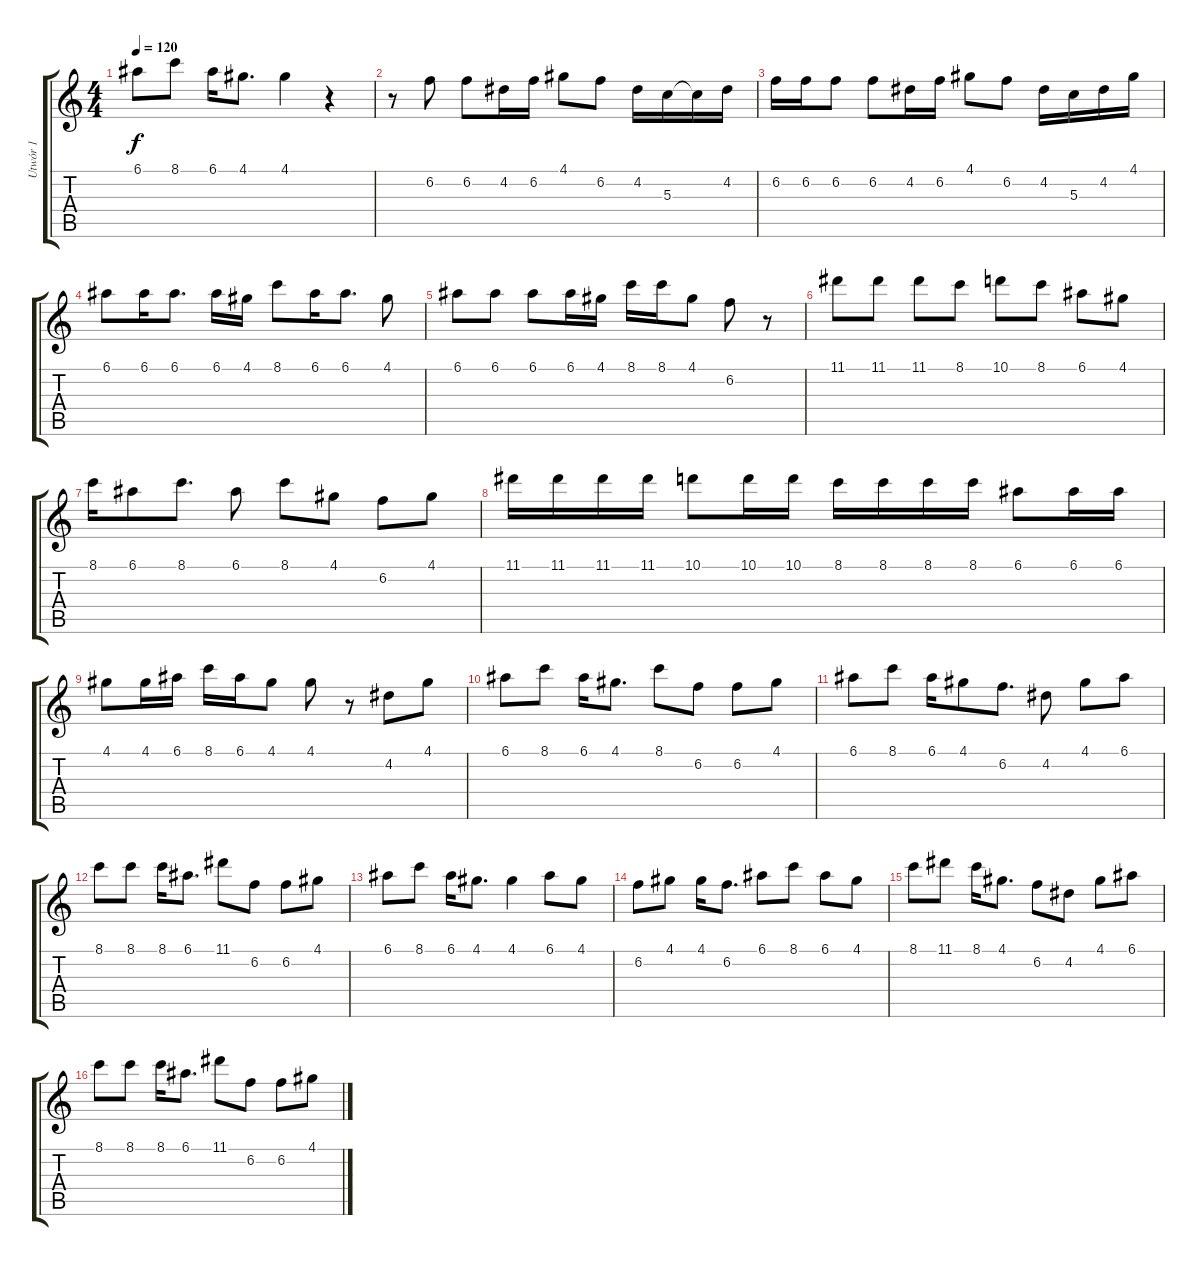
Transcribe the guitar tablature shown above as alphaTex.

\track ("Utwór 1" "Utwór 1") {instrument acousticguitarsteel}
\staff {score tabs}
\tuning (E4 B3 G3 D3 A2 E2) {hide}
\ts (4 4)
\tempo 120
\clef g2
\ks c
6.1.8{dy f} 8.1.8 6.1.16 4.1.8{d} 4.1.4 r.4 |
r.8 6.2.8 6.2.8 4.2.16 6.2.16 4.1.8 6.2.8 4.2.16 5.3.16 5.3{t}.16 4.2.16 |
6.2.16 6.2.16 6.2.8 6.2.8 4.2.16 6.2.16 4.1.8 6.2.8 4.2.16 5.3.16 4.2.16 4.1.16 |
6.1.8 6.1.16 6.1.8{d} 6.1.16 4.1.16 8.1.8 6.1.16 6.1.8{d} 4.1.8 |
6.1.8 6.1.8 6.1.8 6.1.16 4.1.16 8.1.16 8.1.16 4.1.8 6.2.8 r.8 |
11.1.8 11.1.8 11.1.8 8.1.8 10.1.8 8.1.8 6.1.8 4.1.8 |
8.1.16 6.1.8 8.1.8{d} 6.1.8 8.1.8 4.1.8 6.2.8 4.1.8 |
11.1.16 11.1.16 11.1.16 11.1.16 10.1.8 10.1.16 10.1.16 8.1.16 8.1.16 8.1.16 8.1.16 6.1.8 6.1.16 6.1.16 |
4.1.8 4.1.16 6.1.16 8.1.16 6.1.16 4.1.8 4.1.8 r.8 4.2.8 4.1.8 |
6.1.8 8.1.8 6.1.16 4.1.8{d} 8.1.8 6.2.8 6.2.8 4.1.8 |
6.1.8 8.1.8 6.1.16 4.1.8 6.2.8{d} 4.2.8 4.1.8 6.1.8 |
8.1.8 8.1.8 8.1.16 6.1.8{d} 11.1.8 6.2.8 6.2.8 4.1.8 |
6.1.8 8.1.8 6.1.16 4.1.8{d} 4.1.4 6.1.8 4.1.8 |
6.2.8 4.1.8 4.1.16 6.2.8{d} 6.1.8 8.1.8 6.1.8 4.1.8 |
8.1.8 11.1.8 8.1.16 4.1.8{d} 6.2.8 4.2.8 4.1.8 6.1.8 |
8.1.8 8.1.8 8.1.16 6.1.8{d} 11.1.8 6.2.8 6.2.8 4.1.8
